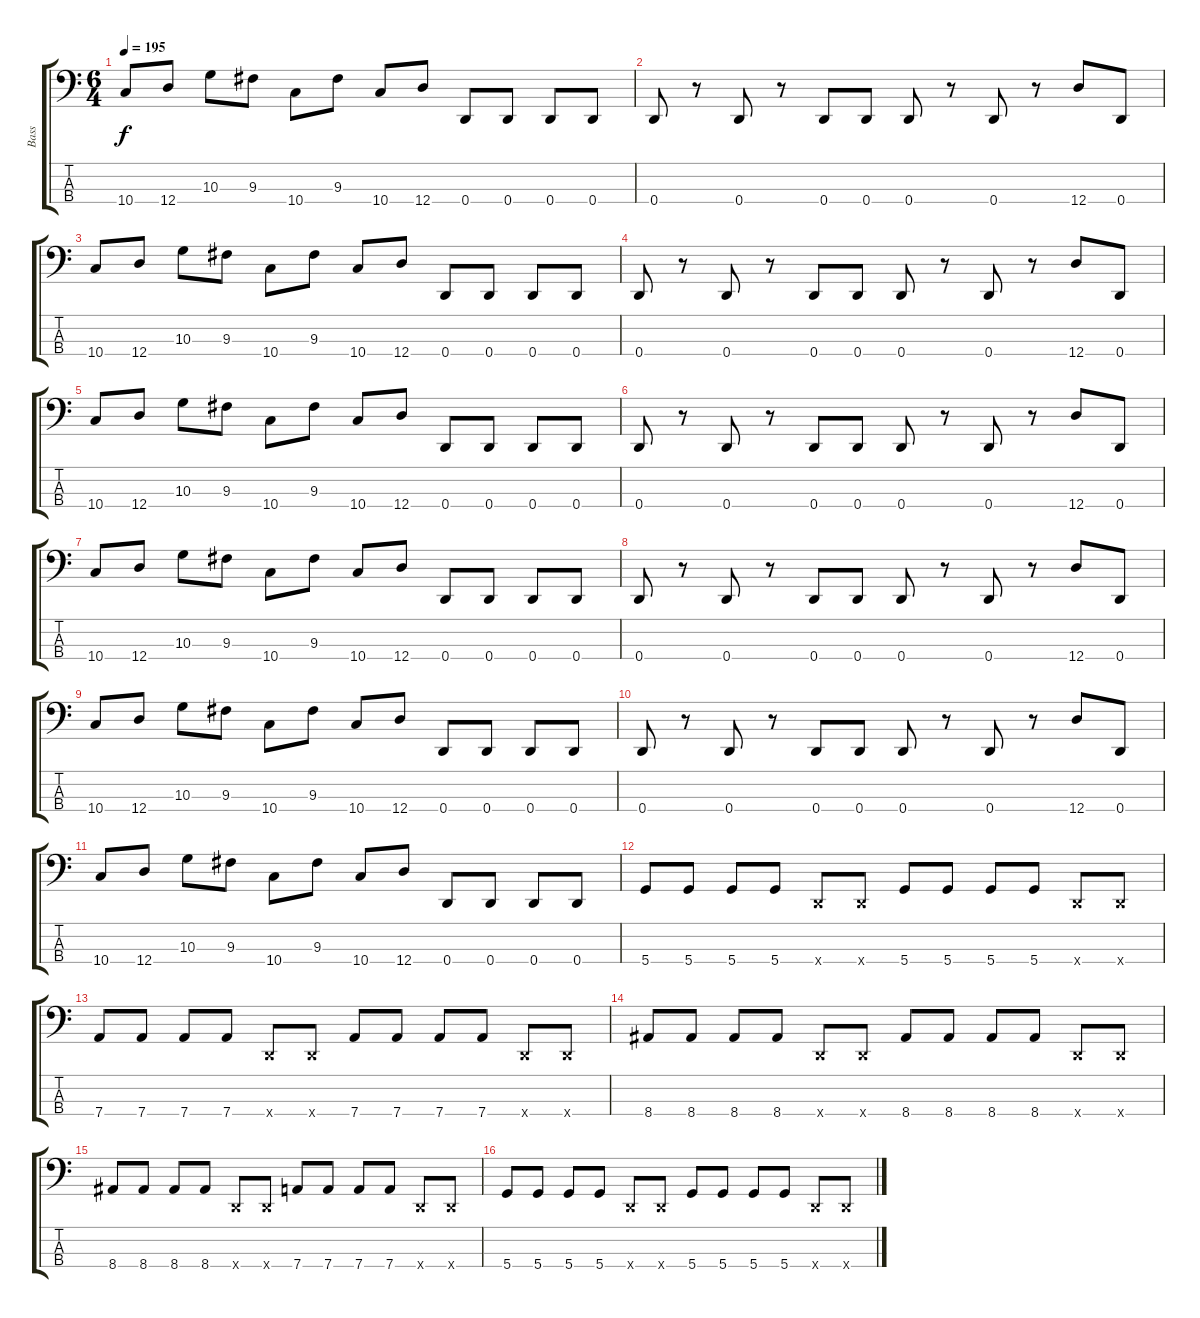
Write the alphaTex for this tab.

\track ("Bass" "Bass") {instrument electricbassfinger}
\staff {score tabs}
\tuning (F2 D2 A1 D1) {hide}
\ts (6 4)
\tempo 195
\clef f4
\ks c
10.4.8{dy f} 12.4.8 10.3.8 9.3.8 10.4.8 9.3.8 10.4.8 12.4.8 0.4.8 0.4.8 0.4.8 0.4.8 |
0.4.8 r.8 0.4.8 r.8 0.4.8 0.4.8 0.4.8 r.8 0.4.8 r.8 12.4.8 0.4.8 |
10.4.8 12.4.8 10.3.8 9.3.8 10.4.8 9.3.8 10.4.8 12.4.8 0.4.8 0.4.8 0.4.8 0.4.8 |
0.4.8 r.8 0.4.8 r.8 0.4.8 0.4.8 0.4.8 r.8 0.4.8 r.8 12.4.8 0.4.8 |
10.4.8 12.4.8 10.3.8 9.3.8 10.4.8 9.3.8 10.4.8 12.4.8 0.4.8 0.4.8 0.4.8 0.4.8 |
0.4.8 r.8 0.4.8 r.8 0.4.8 0.4.8 0.4.8 r.8 0.4.8 r.8 12.4.8 0.4.8 |
10.4.8 12.4.8 10.3.8 9.3.8 10.4.8 9.3.8 10.4.8 12.4.8 0.4.8 0.4.8 0.4.8 0.4.8 |
0.4.8 r.8 0.4.8 r.8 0.4.8 0.4.8 0.4.8 r.8 0.4.8 r.8 12.4.8 0.4.8 |
10.4.8 12.4.8 10.3.8 9.3.8 10.4.8 9.3.8 10.4.8 12.4.8 0.4.8 0.4.8 0.4.8 0.4.8 |
0.4.8 r.8 0.4.8 r.8 0.4.8 0.4.8 0.4.8 r.8 0.4.8 r.8 12.4.8 0.4.8 |
10.4.8 12.4.8 10.3.8 9.3.8 10.4.8 9.3.8 10.4.8 12.4.8 0.4.8 0.4.8 0.4.8 0.4.8 |
5.4.8 5.4.8 5.4.8 5.4.8 0.4{x}.8 0.4{x}.8 5.4.8 5.4.8 5.4.8 5.4.8 0.4{x}.8 0.4{x}.8 |
7.4.8 7.4.8 7.4.8 7.4.8 0.4{x}.8 0.4{x}.8 7.4.8 7.4.8 7.4.8 7.4.8 0.4{x}.8 0.4{x}.8 |
8.4.8 8.4.8 8.4.8 8.4.8 0.4{x}.8 0.4{x}.8 8.4.8 8.4.8 8.4.8 8.4.8 0.4{x}.8 0.4{x}.8 |
8.4.8 8.4.8 8.4.8 8.4.8 0.4{x}.8 0.4{x}.8 7.4.8 7.4.8 7.4.8 7.4.8 0.4{x}.8 0.4{x}.8 |
5.4.8 5.4.8 5.4.8 5.4.8 0.4{x}.8 0.4{x}.8 5.4.8 5.4.8 5.4.8 5.4.8 0.4{x}.8 0.4{x}.8
